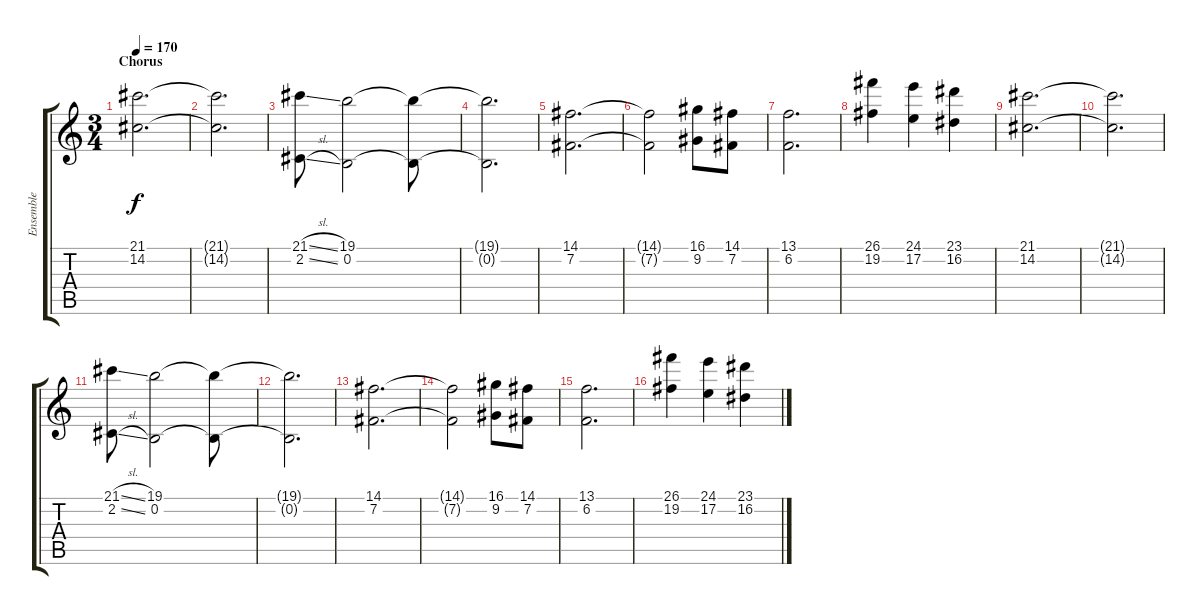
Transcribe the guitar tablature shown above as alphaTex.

\track ("Ensemble" "Ensemble") {instrument stringensemble1}
\staff {score tabs}
\tuning (E4 B3 G3 D3 A2 E2) {hide}
\ts (3 4)
\section ("" "Chorus")
\tempo 170
\clef g2
\ks c
(21.1 14.2).2{d dy f} |
(21.1{t} 14.2{t}).2{d} |
(21.1{sl} 2.2{sl}).8 (19.1 0.2).2 (19.1{t} 0.2{t}).8 |
(19.1{t} 0.2{t}).2{d} |
(14.1 7.2).2{d} |
(14.1{t} 7.2{t}).2 (16.1 9.2).8 (14.1 7.2).8 |
(13.1 6.2).2{d} |
(26.1 19.2).4 (24.1 17.2).4 (23.1 16.2).4 |
(21.1 14.2).2{d} |
(21.1{t} 14.2{t}).2{d} |
(21.1{sl} 2.2{sl}).8 (19.1 0.2).2 (19.1{t} 0.2{t}).8 |
(19.1{t} 0.2{t}).2{d} |
(14.1 7.2).2{d} |
(14.1{t} 7.2{t}).2 (16.1 9.2).8 (14.1 7.2).8 |
(13.1 6.2).2{d} |
(26.1 19.2).4 (24.1 17.2).4 (23.1 16.2).4
